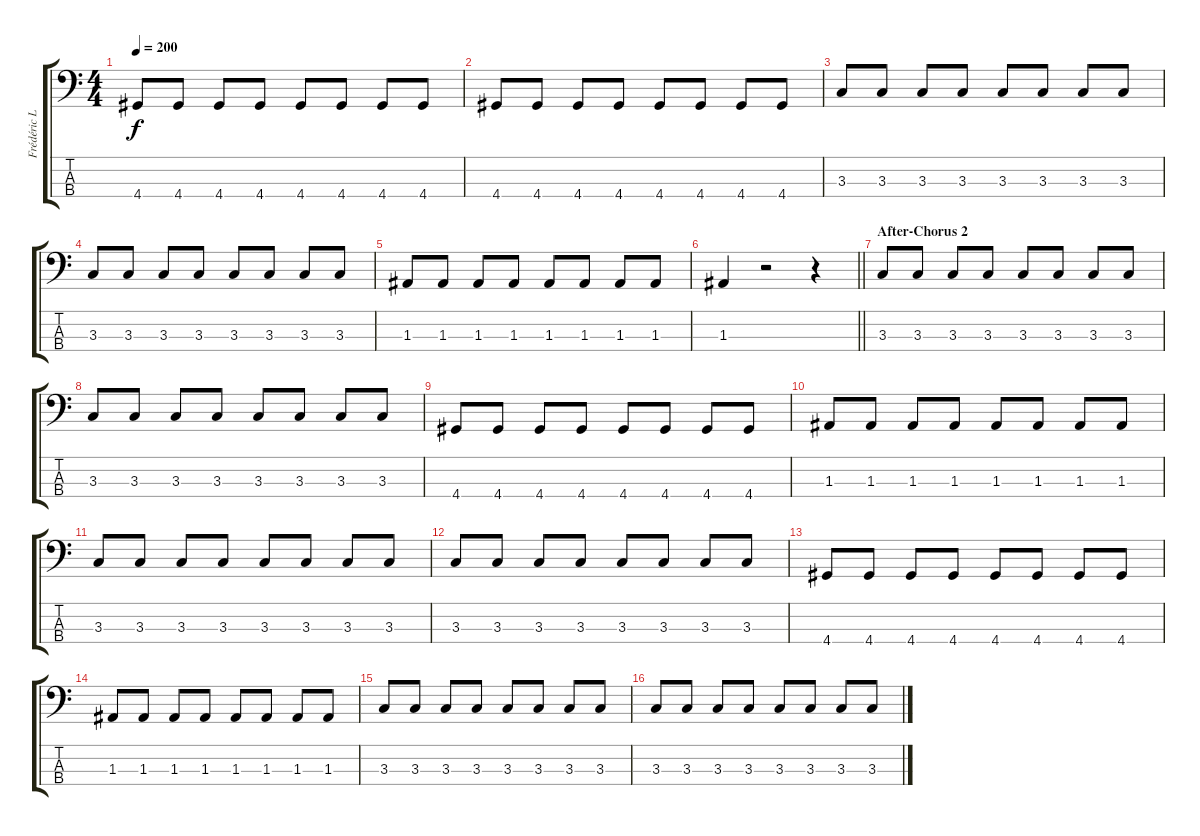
\track ("Frédéric Leclercq (Bass)" "Frédéric L") {instrument electricbassfinger}
\staff {score tabs}
\tuning (G2 D2 A1 E1) {hide}
\ts (4 4)
\tempo 200
\clef f4
\ks aminor
4.4.8{dy f} 4.4.8 4.4.8 4.4.8 4.4.8 4.4.8 4.4.8 4.4.8 |
4.4.8 4.4.8 4.4.8 4.4.8 4.4.8 4.4.8 4.4.8 4.4.8 |
3.3.8 3.3.8 3.3.8 3.3.8 3.3.8 3.3.8 3.3.8 3.3.8 |
3.3.8 3.3.8 3.3.8 3.3.8 3.3.8 3.3.8 3.3.8 3.3.8 |
1.3.8 1.3.8 1.3.8 1.3.8 1.3.8 1.3.8 1.3.8 1.3.8 |
\barLineRight lightlight
1.3.4 r.2 r.4 |
\section ("" "After-Chorus 2")
3.3.8 3.3.8 3.3.8 3.3.8 3.3.8 3.3.8 3.3.8 3.3.8 |
3.3.8 3.3.8 3.3.8 3.3.8 3.3.8 3.3.8 3.3.8 3.3.8 |
4.4.8 4.4.8 4.4.8 4.4.8 4.4.8 4.4.8 4.4.8 4.4.8 |
1.3.8 1.3.8 1.3.8 1.3.8 1.3.8 1.3.8 1.3.8 1.3.8 |
3.3.8 3.3.8 3.3.8 3.3.8 3.3.8 3.3.8 3.3.8 3.3.8 |
3.3.8 3.3.8 3.3.8 3.3.8 3.3.8 3.3.8 3.3.8 3.3.8 |
4.4.8 4.4.8 4.4.8 4.4.8 4.4.8 4.4.8 4.4.8 4.4.8 |
1.3.8 1.3.8 1.3.8 1.3.8 1.3.8 1.3.8 1.3.8 1.3.8 |
3.3.8 3.3.8 3.3.8 3.3.8 3.3.8 3.3.8 3.3.8 3.3.8 |
3.3.8 3.3.8 3.3.8 3.3.8 3.3.8 3.3.8 3.3.8 3.3.8
